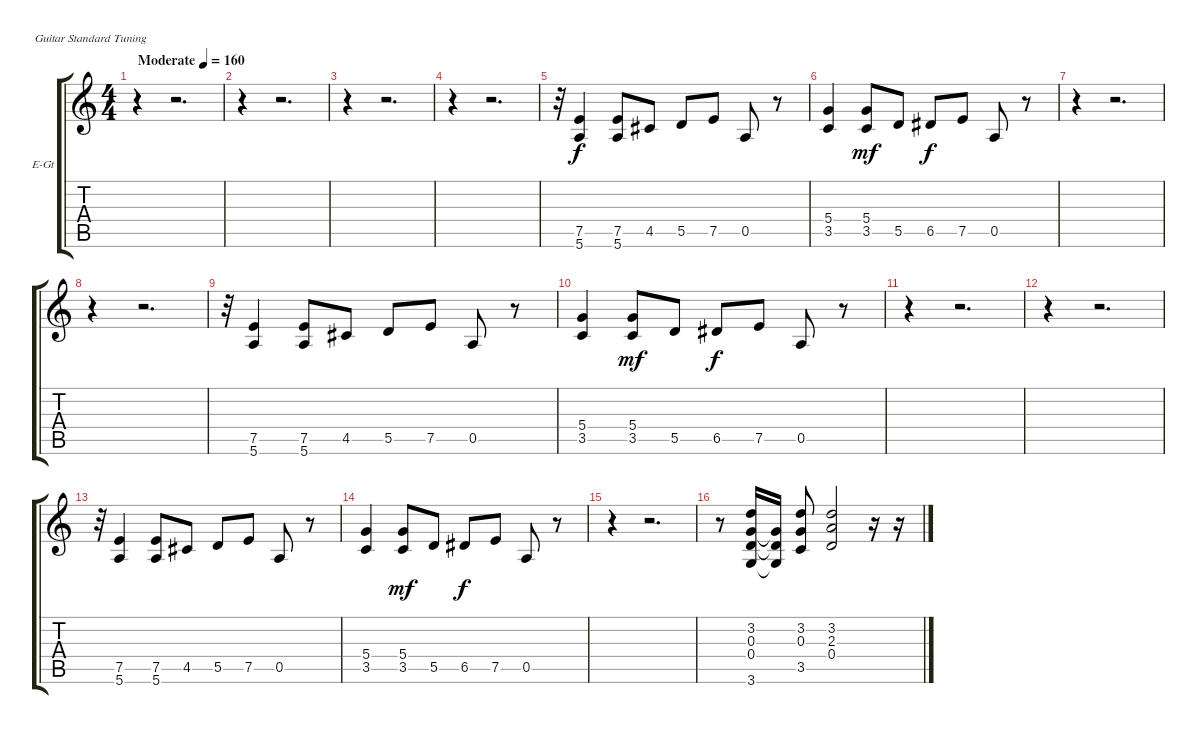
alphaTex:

\bracketExtendMode groupsimilarinstruments
\firstSystemTrackNameOrientation horizontal
\otherSystemsTrackNameOrientation horizontal
\track ("Angus" "E-Gt") {instrument distortionguitar}
\staff {score tabs}
\tuning (E4 B3 G3 D3 A2 E2)
\ts (4 4)
\beaming (8 2 2 2 2)
\tempo (160 "Moderate")
\clef g2
\ks c
r.4{dy f instrument distortionguitar} r.2{d} |
r.4 r.2{d} |
r.4 r.2{d} |
r.4 r.2{d} |
r.32 (5.6 7.5).4 (7.5 5.6).8 4.5.8 5.5.8 7.5.8 0.5.8 r.8 |
(3.5 5.4).4 (3.5 5.4).8{dy mf} 5.5.8 6.5.8{dy f} 7.5.8 0.5.8 r.8 |
r.4 r.2{d} |
r.4 r.2{d} |
r.32 (5.6 7.5).4 (7.5 5.6).8 4.5.8 5.5.8 7.5.8 0.5.8 r.8 |
(3.5 5.4).4 (3.5 5.4).8{dy mf} 5.5.8 6.5.8{dy f} 7.5.8 0.5.8 r.8 |
r.4 r.2{d} |
r.4 r.2{d} |
r.32 (5.6 7.5).4 (7.5 5.6).8 4.5.8 5.5.8 7.5.8 0.5.8 r.8 |
(3.5 5.4).4 (3.5 5.4).8{dy mf} 5.5.8 6.5.8{dy f} 7.5.8 0.5.8 r.8 |
r.4 r.2{d} |
r.8 (3.2 0.3 0.4 3.6).16 (0.3{t} 0.4{t} 3.6{t}).16 (3.2 0.3 3.5).8 (3.2 2.3 0.4).2 r.16 r.16
